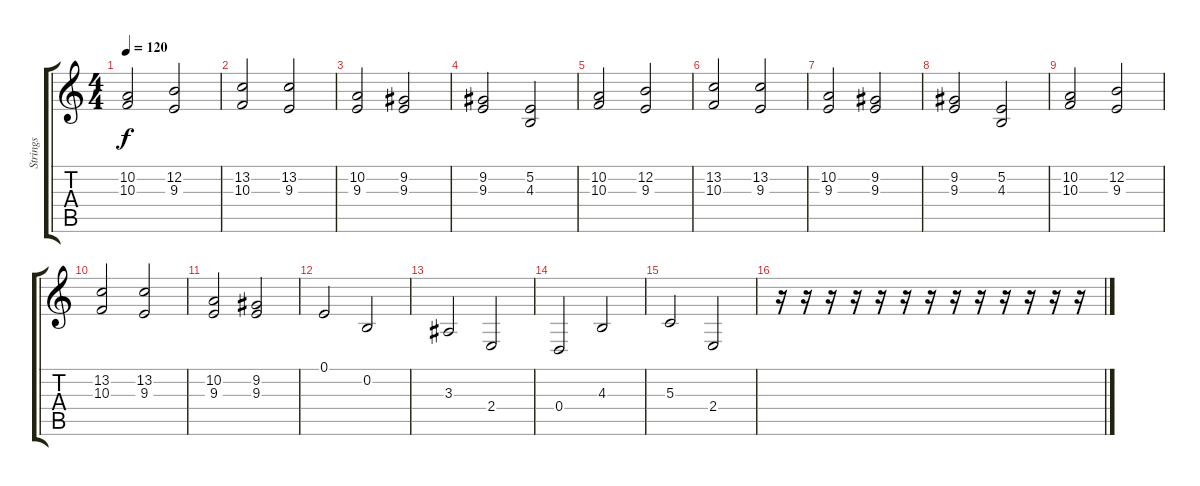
\track ("Strings" "Strings") {instrument stringensemble1}
\staff {score tabs}
\tuning (E4 B3 G3 D3 A2 E2) {hide}
\ts (4 4)
\tempo 120
\clef g2
\ks c
(10.2 10.3).2{dy f} (12.2 9.3).2 |
(13.2 10.3).2 (13.2 9.3).2 |
(10.2 9.3).2 (9.2 9.3).2 |
(9.2 9.3).2 (5.2 4.3).2 |
(10.2 10.3).2 (12.2 9.3).2 |
(13.2 10.3).2 (13.2 9.3).2 |
(10.2 9.3).2 (9.2 9.3).2 |
(9.2 9.3).2 (5.2 4.3).2 |
(10.2 10.3).2 (12.2 9.3).2 |
(13.2 10.3).2 (13.2 9.3).2 |
(10.2 9.3).2 (9.2 9.3).2 |
0.1.2 0.2.2 |
3.3.2 2.4.2 |
0.4.2 4.3.2 |
5.3.2 2.4.2 |
r.16 r.16 r.16 r.16 r.16 r.16 r.16 r.16 r.16 r.16 r.16 r.16 r.16
